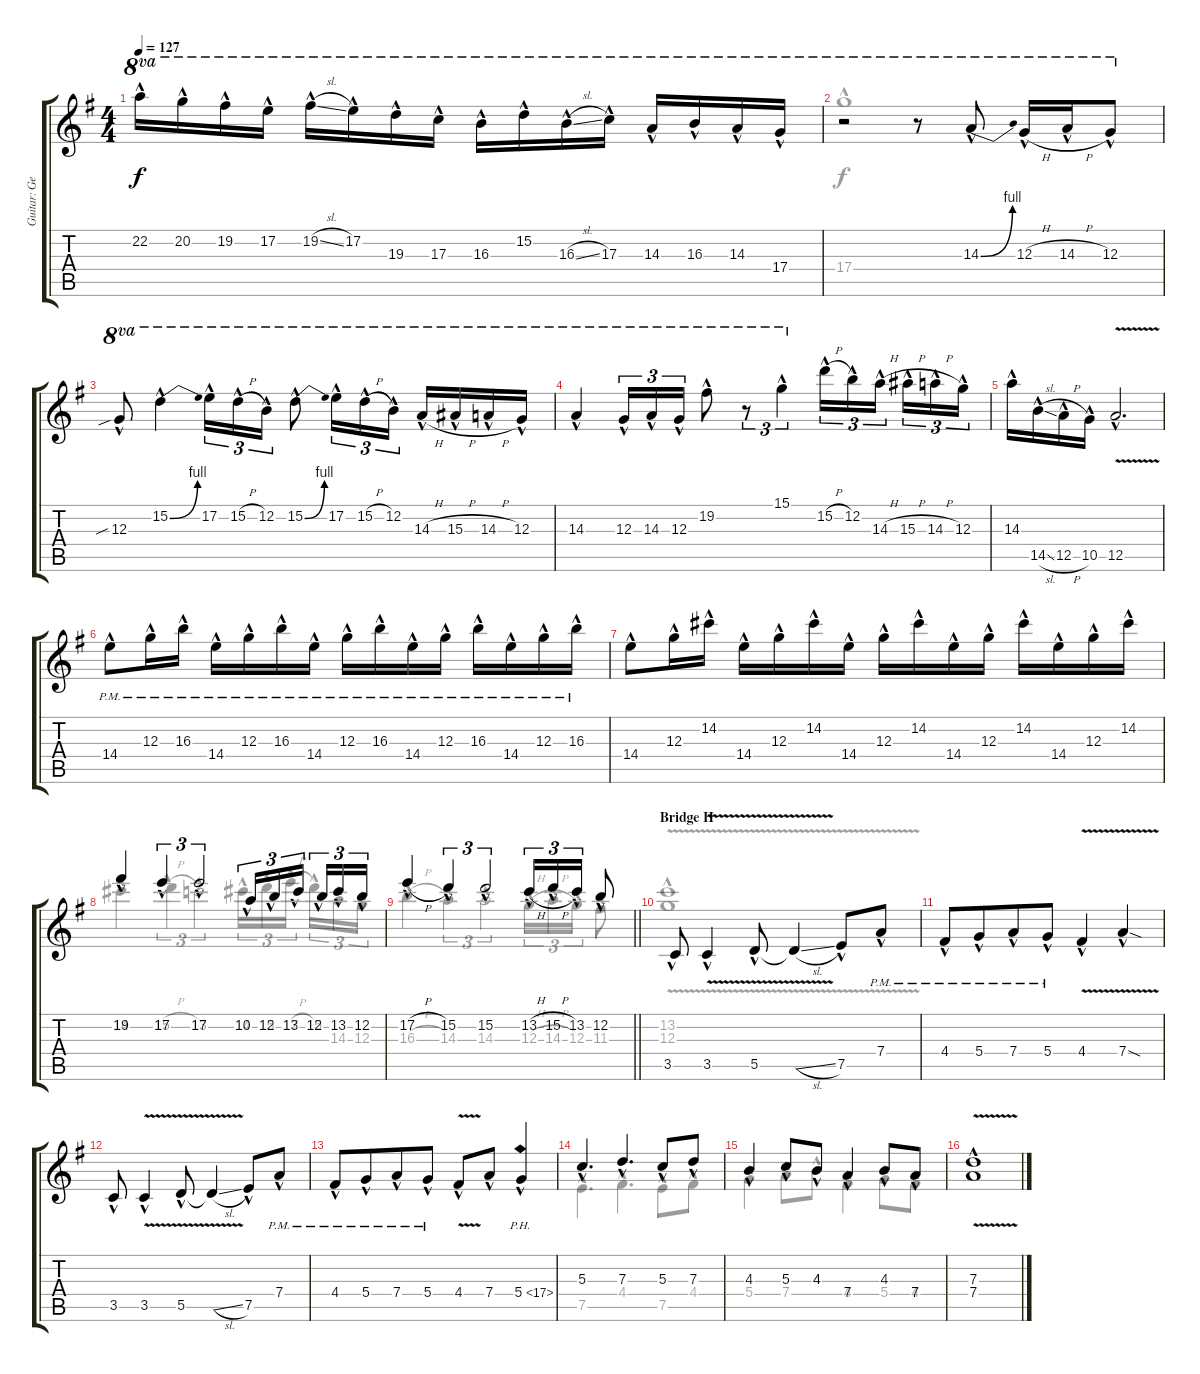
\track ("Guitar: George" "Guitar: Ge") {instrument overdrivenguitar}
\staff {score tabs}
\tuning (E4 B3 G3 D3 A2 E2) {hide}
\voice
\ts (4 4)
\tempo 127
\clef g2
\ks g
22.2{hac}.16{ot 8va dy f} 20.2{hac}.16{ot 8va} 19.2{hac}.16{ot 8va} 17.2{hac}.16{ot 8va} 19.2{sl hac}.16{ot 8va} 17.2{hac}.16{ot 8va} 19.3{hac}.16{ot 8va} 17.3{hac}.16{ot 8va} 16.3{hac}.16{ot 8va} 15.2{hac}.16{ot 8va} 16.3{sl hac}.16{ot 8va} 17.3{hac}.16{ot 8va} 14.3{hac}.16{ot 8va} 16.3{hac}.16{ot 8va} 14.3{hac}.16{ot 8va} 17.4{hac}.16{ot 8va} |
r.2{ot 8va} r.8{ot 8va} 14.3{be (bend 0 0 60 4) hac}.8{ot 8va} 12.3{h hac}.16{ot 8va} 14.3{h hac}.16{ot 8va} 12.3{hac}.8{ot 8va} |
12.3{sib hac}.8{ot 8va} 15.2{be (bend 0 0 60 4) hac}.4{ot 8va} 17.2{hac}.16{tu (3 2) ot 8va} 15.2{h hac}.16{tu (3 2) ot 8va} 12.2{hac}.16{tu (3 2) ot 8va} 15.2{be (bend 0 0 60 4) hac}.8{ot 8va} 17.2{hac}.16{tu (3 2) ot 8va} 15.2{h hac}.16{tu (3 2) ot 8va} 12.2{hac}.16{tu (3 2) ot 8va} 14.3{h hac}.16{ot 8va} 15.3{h hac}.16{ot 8va} 14.3{h hac}.16{ot 8va} 12.3{hac}.16{ot 8va} |
14.3{hac}.4{ot 8va} 12.3{hac}.16{tu (3 2) ot 8va} 14.3{hac}.16{tu (3 2) ot 8va} 12.3{hac}.16{tu (3 2) ot 8va} 19.2{hac}.8{ot 8va} r.8{tu (3 2) ot 8va} 15.1{hac}.4{tu (3 2) ot 8va} 15.2{h hac}.16{tu (3 2)} 12.2{hac}.16{tu (3 2)} 14.3{h hac}.16{tu (3 2) beam splitsecondary} 15.3{h hac}.16{tu (3 2)} 14.3{h hac}.16{tu (3 2)} 12.3{hac}.16{tu (3 2)} |
14.3{hac}.16 14.5{sl hac}.16 12.5{h hac}.16 10.5{hac}.16 12.5{v hac}.2{d} |
14.4{hac pm}.8 12.3{hac pm}.16 16.3{hac pm}.16 14.4{hac pm}.16 12.3{hac pm}.16 16.3{hac pm}.16 14.4{hac pm}.16 12.3{hac pm}.16 16.3{hac pm}.16 14.4{hac pm}.16 12.3{hac pm}.16 16.3{hac pm}.16 14.4{hac pm}.16 12.3{hac pm}.16 16.3{hac pm}.16 |
14.4{hac}.8 12.3{hac}.16 14.2{hac}.16 14.4{hac}.16 12.3{hac}.16 14.2{hac}.16 14.4{hac}.16 12.3{hac}.16 14.2{hac}.16 14.4{hac}.16 12.3{hac}.16 14.2{hac}.16 14.4{hac}.16 12.3{hac}.16 14.2{hac}.16 |
19.2{hac}.4 17.2{hac}.4{tu (3 2)} 17.2{hac}.2{tu (3 2)} 10.2{hac}.16{tu (3 2)} 12.2{hac}.16{tu (3 2)} 13.2{hac}.16{tu (3 2) beam splitsecondary} 12.2{hac}.16{tu (3 2)} 13.2{hac}.16{tu (3 2)} 12.2{hac}.16{tu (3 2)} |
\barLineRight lightlight
17.2{h hac}.4 15.2{hac}.4{tu (3 2)} 15.2{hac}.2{tu (3 2)} 13.2{h hac}.16{tu (3 2)} 15.2{h hac}.16{tu (3 2)} 13.2{hac}.16{tu (3 2)} 12.2{hac}.8 |
\section ("" "Bridge II")
3.5{hac}.8 3.5{v hac}.4 5.5{v hac}.8 5.5{v sl t}.4 7.5{hac}.8 7.4{hac pm}.8 |
4.4{hac pm}.8 5.4{hac pm}.8{beam merge} 7.4{hac pm}.8 5.4{hac pm}.8 4.4{v hac}.4 7.4{v sod hac}.4 |
3.5{hac}.8 3.5{v hac}.4 5.5{v hac}.8 5.5{v sl t}.4 7.5{hac}.8 7.4{hac pm}.8 |
4.4{hac pm}.8 5.4{hac pm}.8{beam merge} 7.4{hac pm}.8 5.4{hac pm}.8 4.4{v hac}.8 7.4{hac}.8 5.4{ph 12 hac}.4 |
5.3{hac}.4{d} 7.3{hac}.4{d} 5.3{hac}.8 7.3{hac}.8 |
4.3{hac}.4 5.3{hac}.8 4.3{hac}.8 7.4{hac}.4 4.3{hac}.8 7.4{hac}.8 |
(7.3{v hac} 7.4{v hac}).1
\voice
\clef g2
\ottava regular
\simile none
\ks g
|
17.4{hac}.1 |
|
|
|
|
|
14.2{hac}.4 15.2{h hac}.4{tu (3 2)} 13.2{hac}.2{tu (3 2)} 14.2{hac}.16{tu (3 2)} 15.2{hac}.16{tu (3 2)} 17.2{h hac}.16{tu (3 2) beam splitsecondary} 15.2{hac}.16{tu (3 2)} 14.3{hac}.16{tu (3 2)} 12.3{hac}.16{tu (3 2)} |
\barLineRight lightlight
16.3{h hac}.4 14.3{hac}.4{tu (3 2)} 14.3{hac}.2{tu (3 2)} 12.3{h hac}.16{tu (3 2)} 14.3{h hac}.16{tu (3 2)} 12.3{hac}.16{tu (3 2)} 11.3{hac}.8 |
(13.2{v hac} 12.3{hac}).1 |
|
|
|
7.5{hac}.4{d} 4.4{hac}.4{d} 7.5{hac}.8 4.4{hac}.8 |
5.4{hac}.4 7.4{hac}.8 4.3{hac}.8 4.4{hac}.4 5.4{hac}.8 4.4{hac}.8 |
